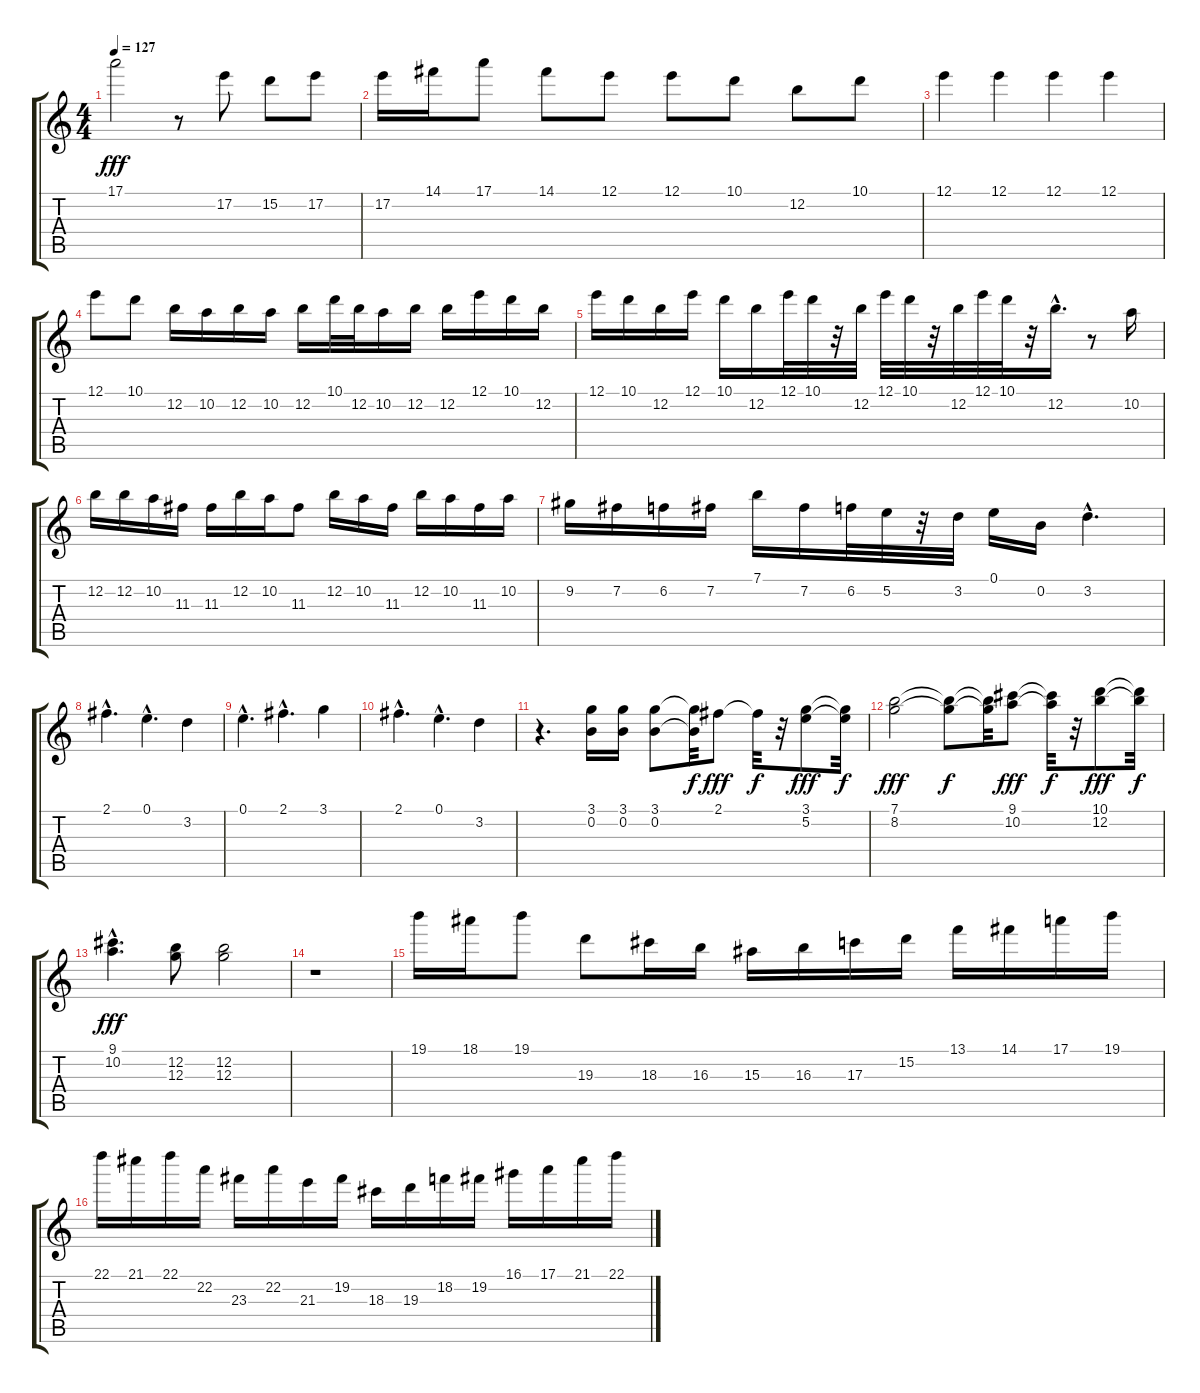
\track "" {instrument overdrivenguitar}
\staff {score tabs}
\tuning (E4 B3 G3 D3 A2 E2) {hide}
\ts (4 4)
\tempo 127
\clef g2
\ks c
17.1.2{dy fff} r.8 17.2.8 15.2.8 17.2.8 |
17.2.16 14.1.16 17.1.8 14.1.8 12.1.8 12.1.8 10.1.8 12.2.8 10.1.8 |
12.1.4 12.1.4 12.1.4 12.1.4 |
12.1.8 10.1.8 12.2.16 10.2.16 12.2.16 10.2.16 12.2.16 10.1.32 12.2.32 10.2.16 12.2.16 12.2.16 12.1.16 10.1.16 12.2.16 |
12.1.16 10.1.16 12.2.16 12.1.16 10.1.16 12.2.16 12.1.32 10.1.32 r.32 12.2.32 12.1.32 10.1.32 r.32 12.2.32 12.1.32 10.1.32 r.32 12.2{hac}.16{d} r.8 10.2.16 |
12.2.16 12.2.16 10.2.16 11.3.16 11.3.16 12.2.16 10.2.16 11.3.8 12.2.16 10.2.16 11.3.16 12.2.16 10.2.16 11.3.16 10.2.16 |
9.2.16 7.2.16 6.2.16 7.2.16 7.1.16 7.2.16 6.2.32 5.2.32 r.32 3.2.32 0.1.16 0.2.16 3.2{hac}.4{d} |
2.1{hac}.4{d instrument acousticgrandpiano} 0.1{hac}.4{d} 3.2.4 |
0.1{hac}.4{d} 2.1{hac}.4{d} 3.1.4 |
2.1{hac}.4{d} 0.1{hac}.4{d} 3.2.4 |
r.4{d} (3.1 0.2).16 (3.1 0.2).16 (3.1 0.2).8 (3.1{t} 0.2{t}).32{dy f} 2.1.8{dy fff} 2.1{t}.32{dy f} r.32 (3.1 5.2).8{dy fff} (3.1{t} 5.2{t}).32{dy f} |
(7.1 8.2).2{dy fff} (7.1{t} 8.2{t}).8{dy f} (7.1{t} 8.2{t}).32 (9.1 10.2).8{dy fff} (9.1{t} 10.2{t}).32{dy f} r.32 (10.1 12.2).8{dy fff} (10.1{t} 12.2{t}).32{dy f} |
(9.1{hac} 10.2{hac}).4{d dy fff} (12.2 12.3).8 (12.2 12.3).2 |
r.1 |
19.1.16 18.1.16 19.1.8 19.3.8 18.3.16 16.3.16 15.3.16 16.3.16 17.3.16 15.2.16 13.1.16 14.1.16 17.1.16 19.1.16 |
22.1.16 21.1.16 22.1.16 22.2.16 23.3.16 22.2.16 21.3.16 19.2.16 18.3.16 19.3.16 18.2.16 19.2.16 16.1.16 17.1.16 21.1.16 22.1.16
